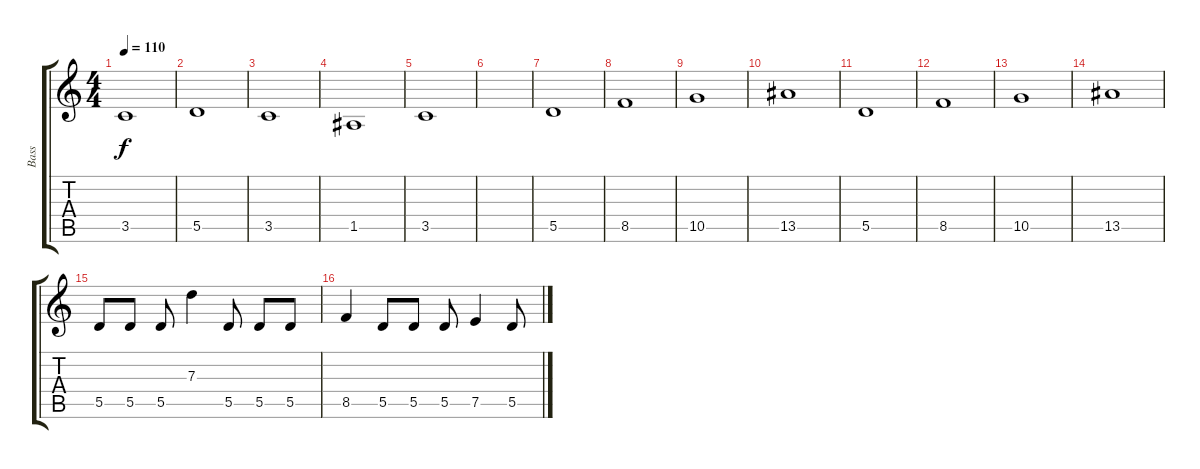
\track ("Bass" "Bass") {instrument electricbassfinger}
\staff {score tabs}
\tuning (E4 B3 G3 D3 A2 E2) {hide}
\ts (4 4)
\tempo 110
\clef g2
\ks c
3.5.1{dy f} |
5.5.1 |
3.5.1 |
1.5.1 |
3.5.1 |
|
5.5.1 |
8.5.1 |
10.5.1 |
13.5.1 |
5.5.1 |
8.5.1 |
10.5.1 |
13.5.1 |
5.5.8 5.5.8 5.5.8 7.3.4 5.5.8 5.5.8 5.5.8 |
8.5.4 5.5.8 5.5.8 5.5.8 7.5.4 5.5.8
